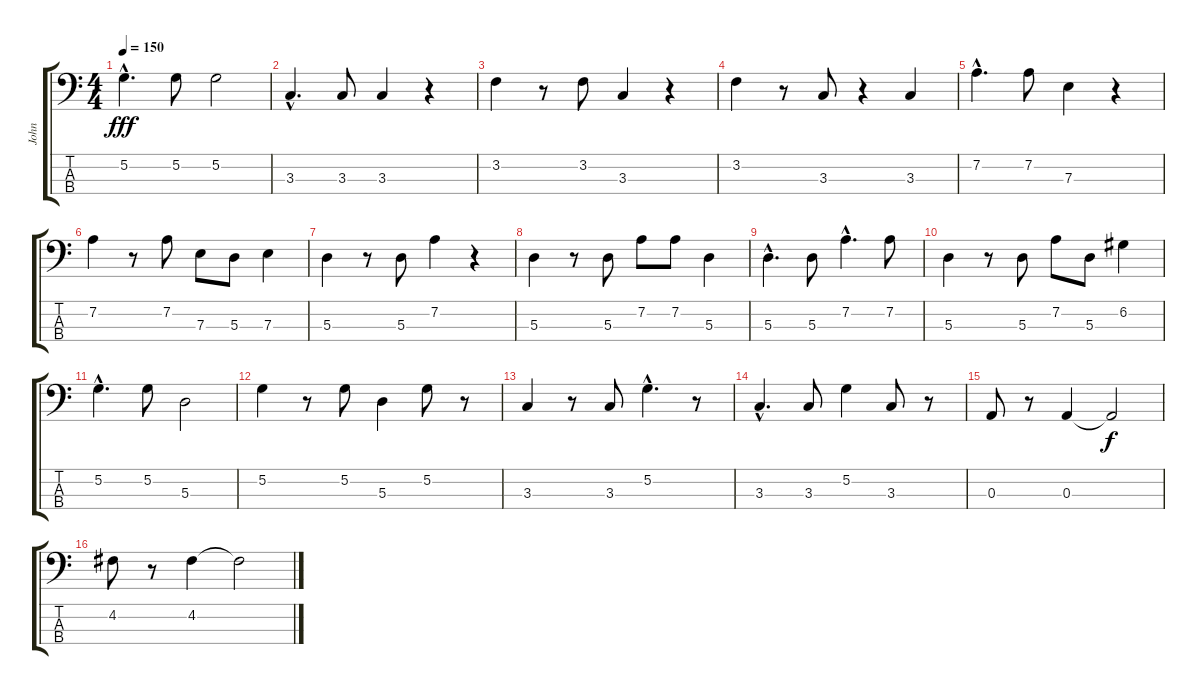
\track ("John" "John") {instrument electricbassfinger}
\staff {score tabs}
\tuning (G2 D2 A1 E1) {hide}
\ts (4 4)
\tempo 150
\clef f4
\ks c
5.2{hac}.4{d dy fff} 5.2.8 5.2.2 |
3.3{hac}.4{d} 3.3.8 3.3.4 r.4 |
3.2.4 r.8 3.2.8 3.3.4 r.4 |
3.2.4 r.8 3.3.8 r.4 3.3.4 |
7.2{hac}.4{d} 7.2.8 7.3.4 r.4 |
7.2.4 r.8 7.2.8 7.3.8 5.3.8 7.3.4 |
5.3.4 r.8 5.3.8 7.2.4 r.4 |
5.3.4 r.8 5.3.8 7.2.8 7.2.8 5.3.4 |
5.3{hac}.4{d} 5.3.8 7.2{hac}.4{d} 7.2.8 |
5.3.4 r.8 5.3.8 7.2.8 5.3.8 6.2.4 |
5.2{hac}.4{d} 5.2.8 5.3.2 |
5.2.4 r.8 5.2.8 5.3.4 5.2.8 r.8 |
3.3.4 r.8 3.3.8 5.2{hac}.4{d} r.8 |
3.3{hac}.4{d} 3.3.8 5.2.4 3.3.8 r.8 |
0.3.8 r.8 0.3.4 0.3{t}.2{dy f} |
4.2.8 r.8 4.2.4 4.2{t}.2
